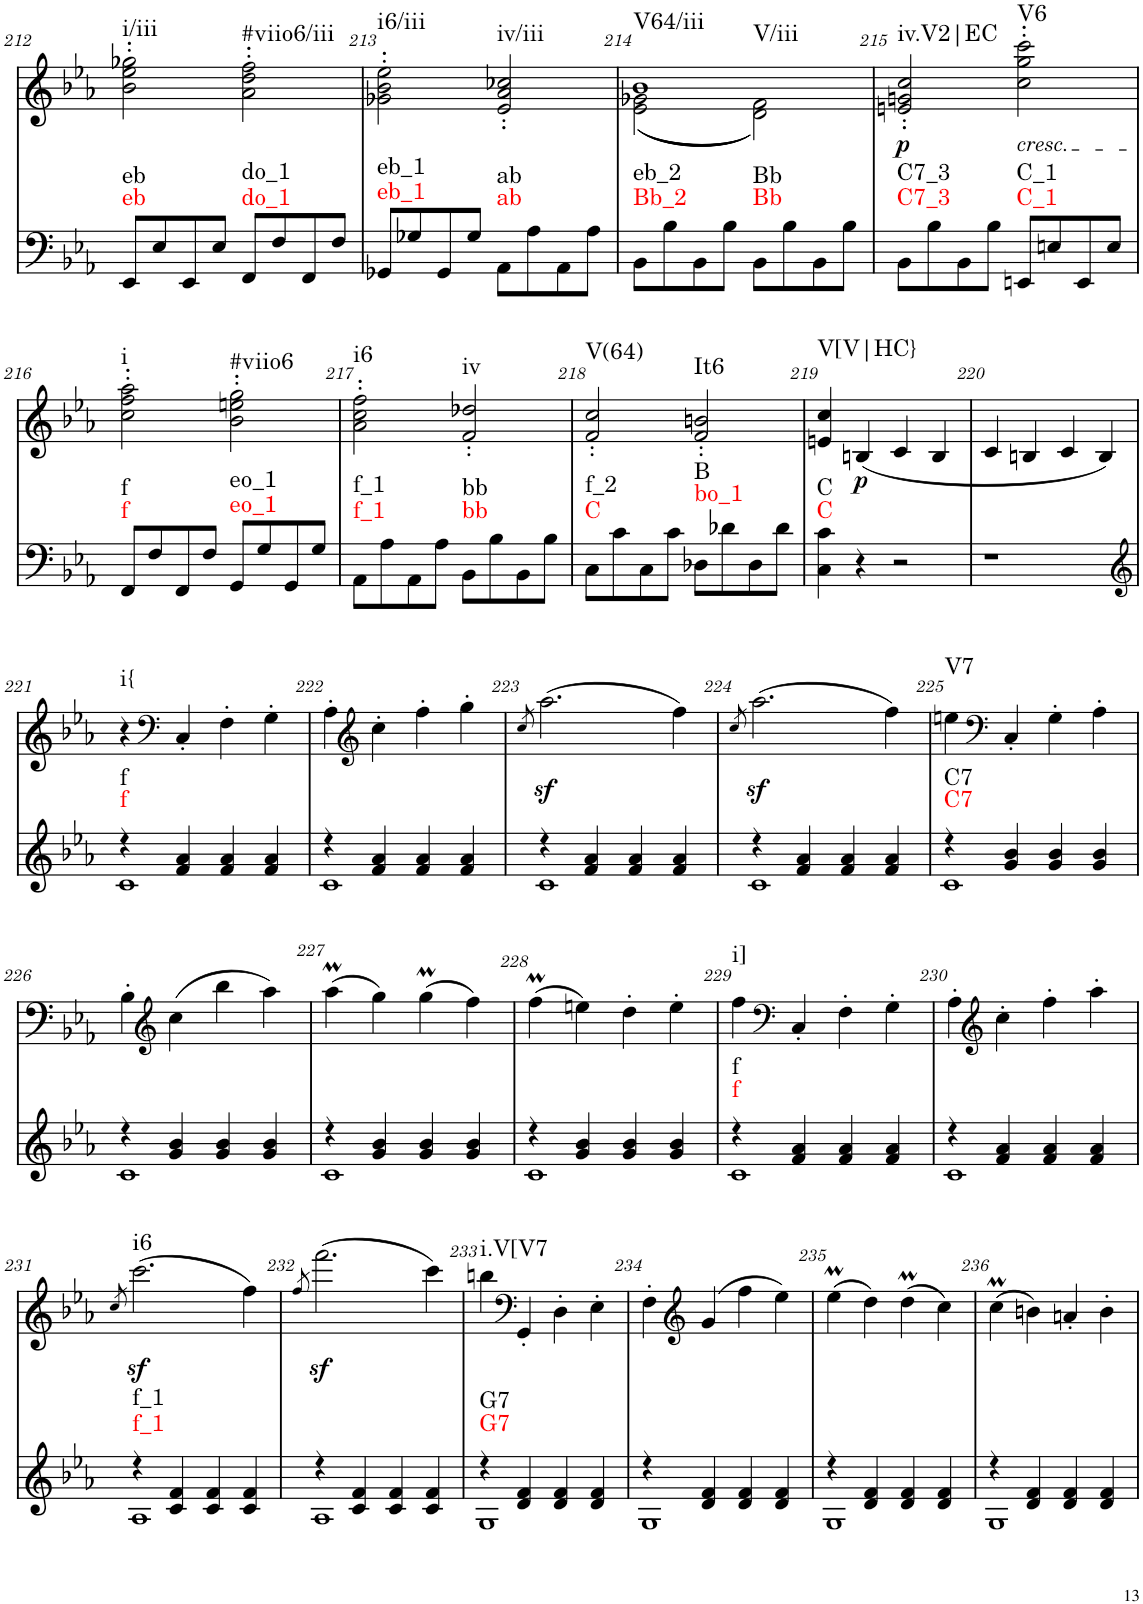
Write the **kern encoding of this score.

**kern	**kern	**text	**dynam	**harte
*part2	*part1	*part1	*part1	*part1
*staff2	*staff1	*staff1	*staff1	*
*I"piano	*I"piano	*	*	*
*I'Pno	*I'Pno	*	*	*
!!LO:PB:g=z
*clefF4	*clefG2	*	*	*
*k[b-e-a-]	*k[b-e-a-]	*	*	*
*M2/2	*M2/2	*	*	*
*met(c|)	*met(c|)	*	*	*
=212	=212	=212	=212	=212
!	!	!	!	!LO:H:kt=i/iii
8EE-/L	2b-\' 2ee-\' 2gg-X\'	.	.	N
8E-/	.	.	.	.
8EE-/	.	.	.	.
8E-/J	.	.	.	.
!	!	!	!	!LO:H:kt=#viio6/iii
8FF/L	2a-\' 2dd\' 2ff\'	.	.	N
8F/	.	.	.	.
8FF/	.	.	.	.
8F/J	.	.	.	.
=213	=213	=213	=213	=213
!	!	!	!	!LO:H:kt=i6/iii
8GG-X/L	2g-X\' 2b-\' 2ee-\'	.	.	N
8G-X/	.	.	.	.
8GG-/	.	.	.	.
8G-/J	.	.	.	.
!	!	!	!	!LO:H:kt=iv/iii
8AA-\L	2e-/' 2a-/' 2cc-X/'	.	.	N
8A-\	.	.	.	.
8AA-\	.	.	.	.
8A-\J	.	.	.	.
=214	=214	=214	=214	=214
*	*^	*	*	*
!	!	!	!	!	!LO:H:n=1:kt=V64/iii
!	!	!	!	!	!LO:H:n=2:kt=V/iii
8BB-\L	1b-	((2e-\ 2g-X\	.	.	N N
8B-\	.	.	.	.	.
8BB-\	.	.	.	.	.
8B-\J	.	.	.	.	.
8BB-\L	.	2d\ 2f\))	.	.	.
8B-\	.	.	.	.	.
8BB-\	.	.	.	.	.
8B-\J	.	.	.	.	.
*	*v	*v	*	*	*
=215	=215	=215	=215	=215
!	!	!LO:LY:b	!LO:DY:b	!LO:H:kt=iv.V2|EC
8BB-\L	2en/' 2gn/' 2cc/'	p	p	N
8B-\	.	.	.	.
8BB-\	.	.	.	.
8B-\J	.	.	.	.
!	!LO:TX:b:i:t=cresc.	!	!	!LO:H:kt=V6
8EEn/L	2cc\' 2gg\' 2ccc\'	.	.	N
8En/	.	.	.	.
8EE/	.	.	.	.
8E/J	.	.	.	.
!!LO:LB:g=z
=216	=216	=216	=216	=216
!	!	!	!	!LO:H:kt=i
8FF/L	2cc\' 2ff\' 2aa-\'	.	.	N
8F/	.	.	.	.
8FF/	.	.	.	.
8F/J	.	.	.	.
!	!	!	!	!LO:H:kt=#viio6
8GG/L	2b-\' 2een\' 2gg\'	.	.	N
8G/	.	.	.	.
8GG/	.	.	.	.
8G/J	.	.	.	.
=217	=217	=217	=217	=217
!	!	!	!	!LO:H:kt=i6
8AA-\L	2a-\' 2cc\' 2ff\'	.	.	N
8A-\	.	.	.	.
8AA-\	.	.	.	.
8A-\J	.	.	.	.
!	!	!	!	!LO:H:kt=iv
8BB-\L	2f/' 2dd-X/'	.	.	N
8B-\	.	.	.	.
8BB-\	.	.	.	.
8B-\J	.	.	.	.
=218	=218	=218	=218	=218
!	!	!	!	!LO:H:kt=V(64)
8C\L	2f/' 2cc/'	.	.	N
8c\	.	.	.	.
8C\	.	.	.	.
8c\J	.	.	.	.
!	!	!	!	!LO:H:kt=It6
8D-X\L	2f/' 2bn/'	.	.	N
8d-X\	.	.	.	.
8D-\	.	.	.	.
8d-\J	.	.	.	.
=219	=219	=219	=219	=219
!	!	!	!	!LO:H:kt=V[V|HC}
4C\ 4c\	4en/ 4cc/	.	.	N
!	!	!LO:LY:b	!LO:DY:b	!
4r	(4Bn/	p	p	.
2r	4c/	.	.	.
.	4B/	.	.	.
=220	=220	=220	=220	=220
1r	4c/	.	.	.
.	4Bn/	.	.	.
.	4c/	.	.	.
.	4B/)	.	.	.
!!LO:LB:g=z
=221	=221	=221	=221	=221
*clefG2	*	*	*	*
*^	*	*	*	*
!	!	!	!	!	!LO:H:kt=i{
4r	1c	4r	.	.	N
*	*	*clefF4	*	*	*
4f/ 4a-/	.	4C'/	.	.	.
4f/ 4a-/	.	4F'\	.	.	.
4f/ 4a-/	.	4G'\	.	.	.
=222	=222	=222	=222	=222	=222
4r	1c	4A-'\	.	.	.
*	*	*clefG2	*	*	*
4f/ 4a-/	.	4cc'\	.	.	.
4f/ 4a-/	.	4ff'\	.	.	.
4f/ 4a-/	.	4gg'\	.	.	.
=223	=223	=223	=223	=223	=223
.	.	8qcc/	.	.	.
4r	1c	(2.aa-z<\	.	.	.
4f/ 4a-/	.	.	.	.	.
4f/ 4a-/	.	.	.	.	.
4f/ 4a-/	.	4ff\)	.	.	.
=224	=224	=224	=224	=224	=224
.	.	8qcc/	.	.	.
4r	1c	(2.aa-z<\	.	.	.
4f/ 4a-/	.	.	.	.	.
4f/ 4a-/	.	.	.	.	.
4f/ 4a-/	.	4ff\)	.	.	.
=225	=225	=225	=225	=225	=225
!	!	!	!	!	!LO:H:kt=V7
4r	1c	4een\	.	.	N
*	*	*clefF4	*	*	*
4g/ 4b-/	.	4C'/	.	.	.
4g/ 4b-/	.	4G'\	.	.	.
4g/ 4b-/	.	4A-'\	.	.	.
!!LO:LB:g=z
=226	=226	=226	=226	=226	=226
4r	1c	4B-'\	.	.	.
*	*	*clefG2	*	*	*
4g/ 4b-/	.	(4cc\	.	.	.
4g/ 4b-/	.	4bb-\	.	.	.
4g/ 4b-/	.	4aa-\)	.	.	.
=227	=227	=227	=227	=227	=227
4r	1c	(4aa-M\	.	.	.
4g/ 4b-/	.	4gg\)	.	.	.
4g/ 4b-/	.	(4ggm\	.	.	.
4g/ 4b-/	.	4ff\)	.	.	.
=228	=228	=228	=228	=228	=228
4r	1c	(4ffM\	.	.	.
4g/ 4b-/	.	4een\)	.	.	.
4g/ 4b-/	.	4dd'\	.	.	.
4g/ 4b-/	.	4ee'\	.	.	.
=229	=229	=229	=229	=229	=229
!	!	!	!	!	!LO:H:kt=i]
4r	1c	4ff\	.	.	N
*	*	*clefF4	*	*	*
4f/ 4a-/	.	4C'/	.	.	.
4f/ 4a-/	.	4F'\	.	.	.
4f/ 4a-/	.	4G'\	.	.	.
=230	=230	=230	=230	=230	=230
4r	1c	4A-'\	.	.	.
*	*	*clefG2	*	*	*
4f/ 4a-/	.	4cc'\	.	.	.
4f/ 4a-/	.	4ff'\	.	.	.
4f/ 4a-/	.	4aa-'\	.	.	.
!!LO:LB:g=z
=231	=231	=231	=231	=231	=231
.	.	8qcc/	.	.	.
!	!	!	!	!LO:DY:b	!LO:H:kt=i6
4r	1A-	(2.ccc\	.	sf	N
4c/ 4f/	.	.	.	.	.
4c/ 4f/	.	.	.	.	.
4c/ 4f/	.	4ff\)	.	.	.
=232	=232	=232	=232	=232	=232
.	.	8qff/	.	.	.
4r	1A-	(2.fffz<\	.	.	.
4c/ 4f/	.	.	.	.	.
4c/ 4f/	.	.	.	.	.
4c/ 4f/	.	4ccc\)	.	.	.
=233	=233	=233	=233	=233	=233
!	!	!	!	!	!LO:H:kt=i.V[V7
4r	1G	4bbn\	.	.	N
*	*	*clefF4	*	*	*
4d/ 4f/	.	4GG'/	.	.	.
4d/ 4f/	.	4D'\	.	.	.
4d/ 4f/	.	4E-'\	.	.	.
=234	=234	=234	=234	=234	=234
4r	1G	4F'\	.	.	.
*	*	*clefG2	*	*	*
4d/ 4f/	.	(4g/	.	.	.
4d/ 4f/	.	4ff\	.	.	.
4d/ 4f/	.	4ee-\)	.	.	.
=235	=235	=235	=235	=235	=235
4r	1G	(4ee-M\	.	.	.
4d/ 4f/	.	4dd\)	.	.	.
4d/ 4f/	.	(4ddm\	.	.	.
4d/ 4f/	.	4cc\)	.	.	.
=236	=236	=236	=236	=236	=236
4r	1G	(4ccM\	.	.	.
4d/ 4f/	.	4bn\)	.	.	.
4d/ 4f/	.	4an'/	.	.	.
4d/ 4f/	.	4b'\	.	.	.
*v	*v	*	*	*	*
=	=	=	=	=
*-	*-	*-	*-	*-
